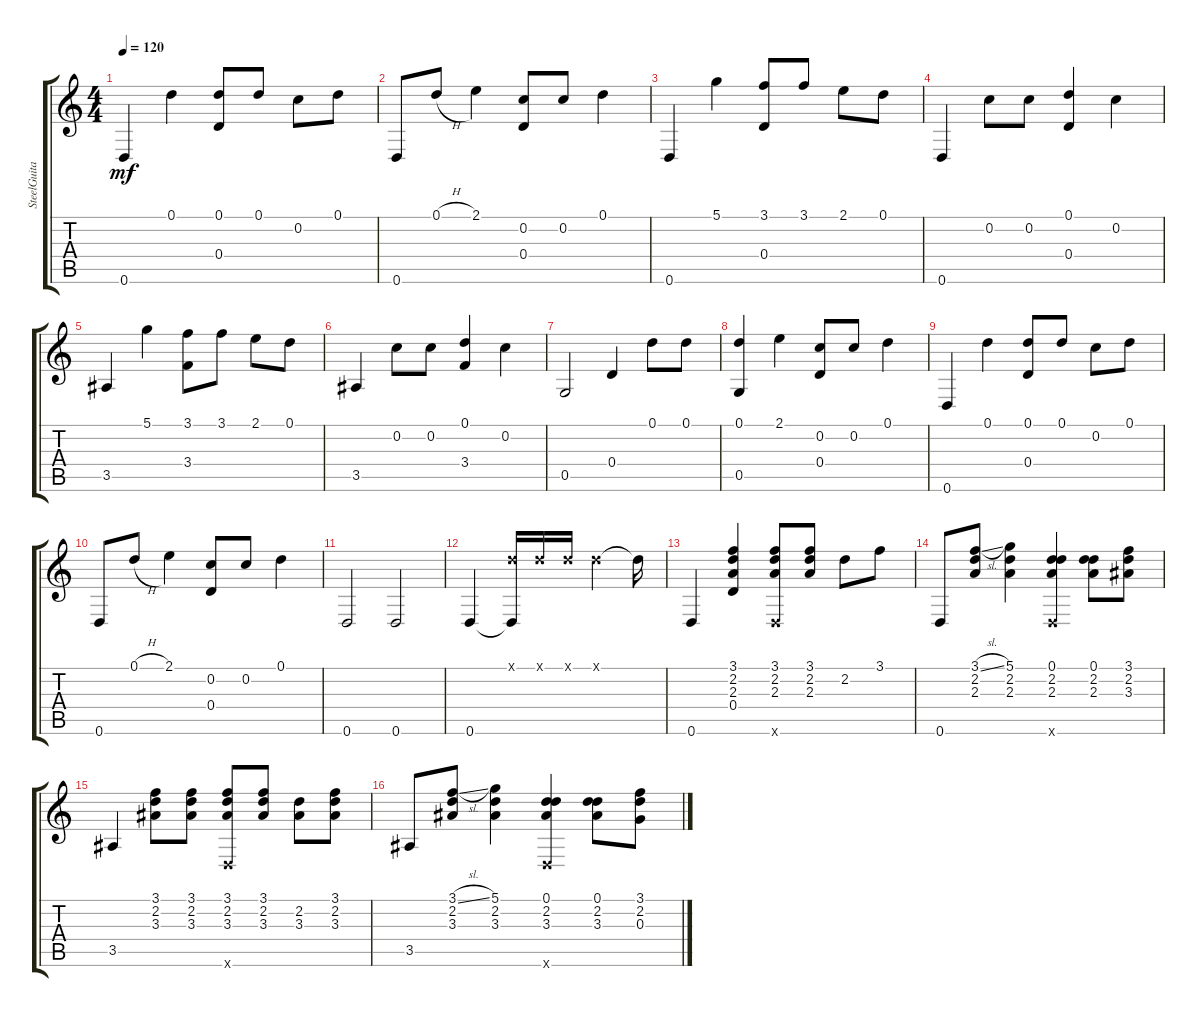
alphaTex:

\track ("SteelGuitar" "SteelGuita") {instrument acousticguitarsteel}
\staff {score tabs}
\tuning (D4 C4 G3 D3 G2 D2) {hide}
\ts (4 4)
\tempo 120
\clef g2
\ks c
0.6.4{dy mf} 0.1.4 (0.1 0.4).8 0.1.8 0.2.8 0.1.8 |
0.6.8 0.1{h}.8 2.1.4 (0.2 0.4).8 0.2.8 0.1.4 |
0.6.4 5.1.4 (3.1 0.4).8 3.1.8 2.1.8 0.1.8 |
0.6.4 0.2.8 0.2.8 (0.1 0.4).4 0.2.4 |
3.5.4 5.1.4 (3.1 3.4).8 3.1.8 2.1.8 0.1.8 |
3.5.4 0.2.8 0.2.8 (0.1 3.4).4 0.2.4 |
0.5.2 0.4.4 0.1.8 0.1.8 |
(0.1 0.5).4 2.1.4 (0.2 0.4).8 0.2.8 0.1.4 |
0.6.4 0.1.4 (0.1 0.4).8 0.1.8 0.2.8 0.1.8 |
0.6.8 0.1{h}.8 2.1.4 (0.2 0.4).8 0.2.8 0.1.4 |
0.6.2 0.6.2 |
0.6.4 (0.1{x} 0.6{t}).16 0.1{x}.16 0.1{x}.16 0.1{x}.4 0.1{t}.16 |
0.6.4 (3.1 2.2 2.3 0.4).4 (3.1 2.2 2.3 0.6{x}).8 (3.1 2.2 2.3).8 2.2.8 3.1.8 |
0.6.8 (3.1{sl} 2.2 2.3).8 (5.1 2.2 2.3).4 (0.1 2.2 2.3 0.6{x}).4 (0.1 2.2 2.3).8 (3.1 2.2 3.3).8 |
3.5.4 (3.1 2.2 3.3).8 (3.1 2.2 3.3).8 (3.1 2.2 3.3 0.6{x}).8 (3.1 2.2 3.3).8 (2.2 3.3).8 (3.1 2.2 3.3).8 |
3.5.8 (3.1{sl} 2.2 3.3).8 (5.1 2.2 3.3).4 (0.1 2.2 3.3 0.6{x}).4 (0.1 2.2 3.3).8 (3.1 2.2 0.3).8
